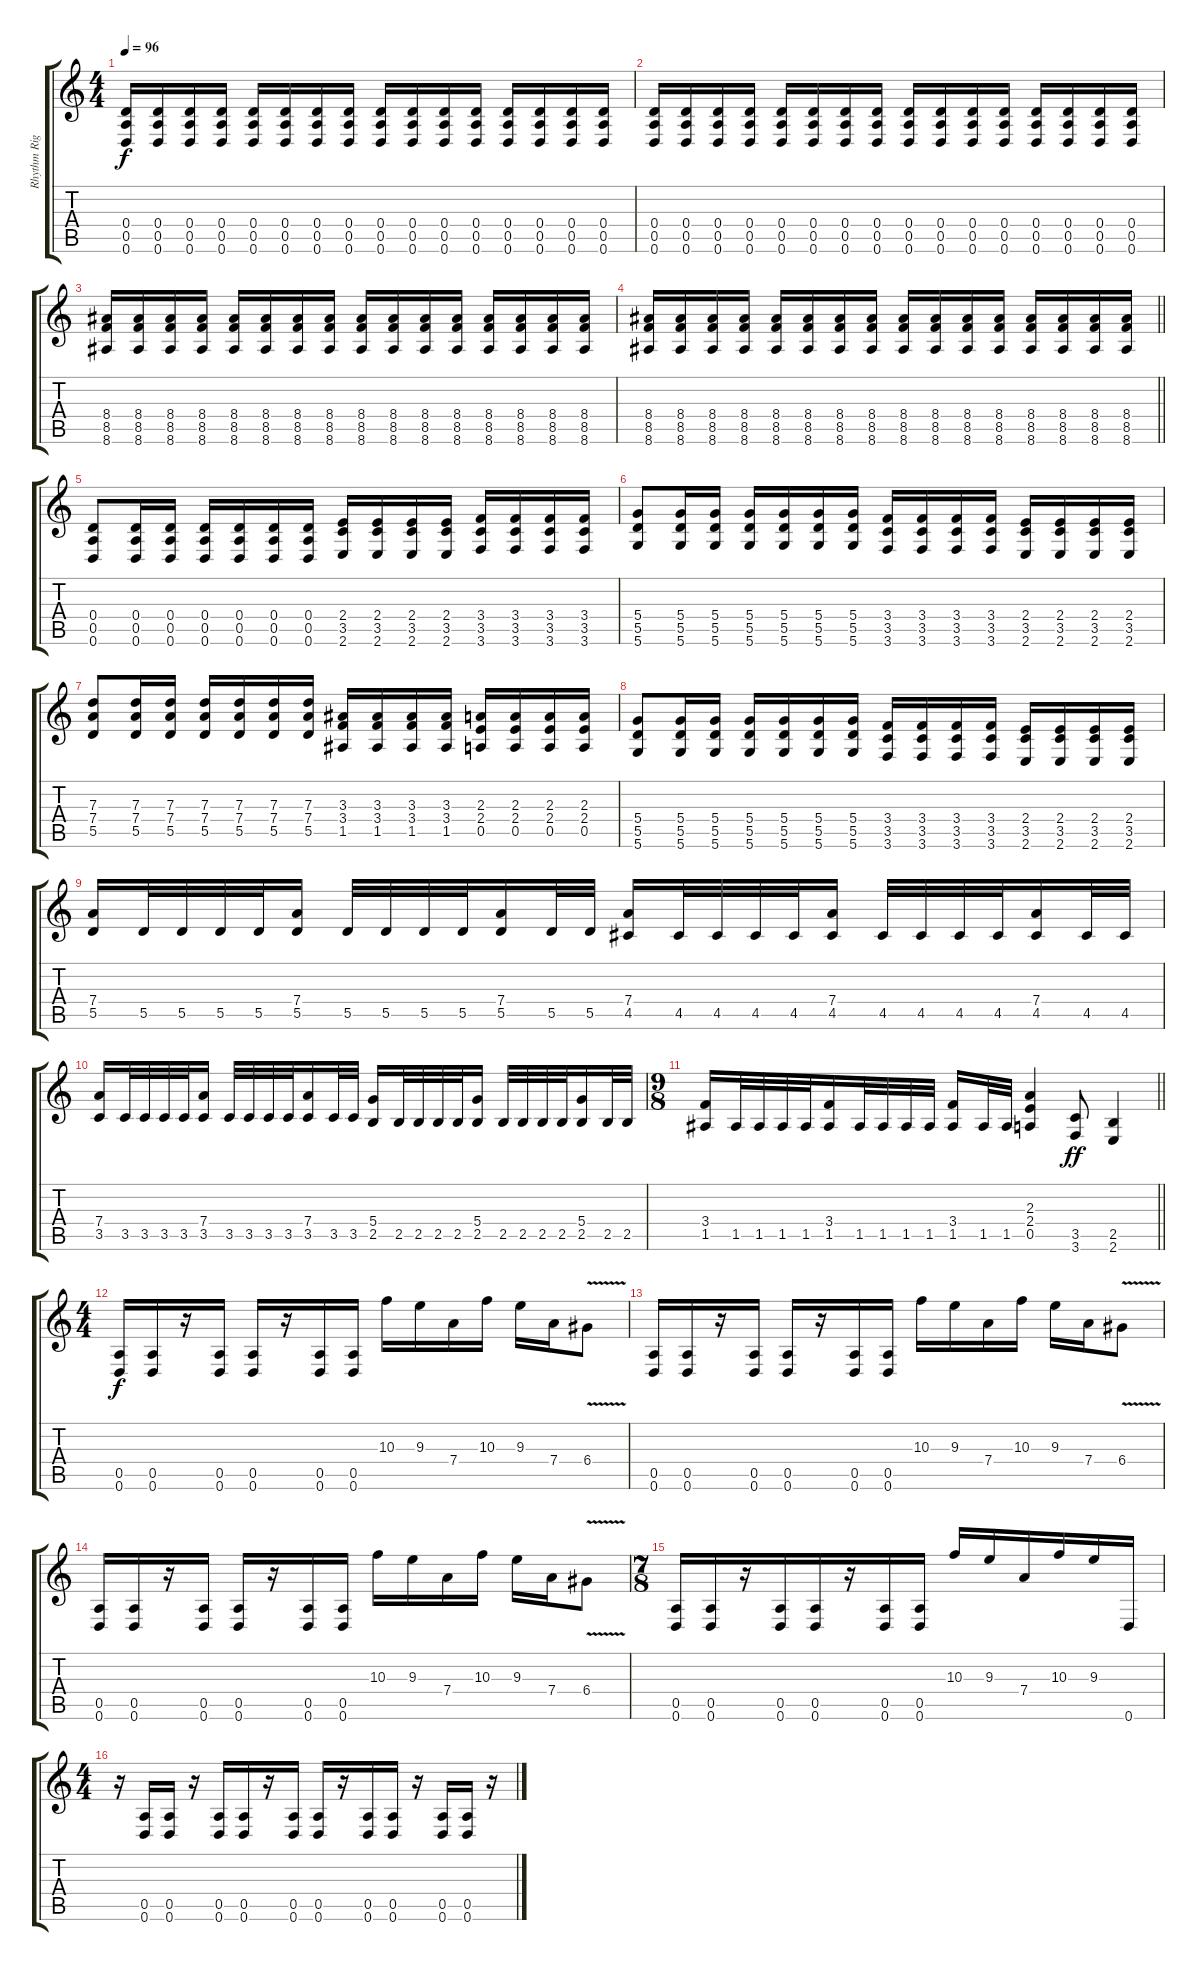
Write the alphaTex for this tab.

\track ("Rhythm Right" "Rhythm Rig") {instrument distortionguitar}
\staff {score tabs}
\tuning (E4 B3 G3 D3 A2 D2) {hide}
\ts (4 4)
\tempo 96
\clef g2
\ks c
(0.4 0.5 0.6).16{dy f} (0.4 0.5 0.6).16 (0.4 0.5 0.6).16 (0.4 0.5 0.6).16 (0.4 0.5 0.6).16 (0.4 0.5 0.6).16 (0.4 0.5 0.6).16 (0.4 0.5 0.6).16 (0.4 0.5 0.6).16 (0.4 0.5 0.6).16 (0.4 0.5 0.6).16 (0.4 0.5 0.6).16 (0.4 0.5 0.6).16 (0.4 0.5 0.6).16 (0.4 0.5 0.6).16 (0.4 0.5 0.6).16 |
(0.4 0.5 0.6).16 (0.4 0.5 0.6).16 (0.4 0.5 0.6).16 (0.4 0.5 0.6).16 (0.4 0.5 0.6).16 (0.4 0.5 0.6).16 (0.4 0.5 0.6).16 (0.4 0.5 0.6).16 (0.4 0.5 0.6).16 (0.4 0.5 0.6).16 (0.4 0.5 0.6).16 (0.4 0.5 0.6).16 (0.4 0.5 0.6).16 (0.4 0.5 0.6).16 (0.4 0.5 0.6).16 (0.4 0.5 0.6).16 |
(8.4 8.5 8.6).16 (8.4 8.5 8.6).16 (8.4 8.5 8.6).16 (8.4 8.5 8.6).16 (8.4 8.5 8.6).16 (8.4 8.5 8.6).16 (8.4 8.5 8.6).16 (8.4 8.5 8.6).16 (8.4 8.5 8.6).16 (8.4 8.5 8.6).16 (8.4 8.5 8.6).16 (8.4 8.5 8.6).16 (8.4 8.5 8.6).16 (8.4 8.5 8.6).16 (8.4 8.5 8.6).16 (8.4 8.5 8.6).16 |
\barLineRight lightlight
(8.4 8.5 8.6).16 (8.4 8.5 8.6).16 (8.4 8.5 8.6).16 (8.4 8.5 8.6).16 (8.4 8.5 8.6).16 (8.4 8.5 8.6).16 (8.4 8.5 8.6).16 (8.4 8.5 8.6).16 (8.4 8.5 8.6).16 (8.4 8.5 8.6).16 (8.4 8.5 8.6).16 (8.4 8.5 8.6).16 (8.4 8.5 8.6).16 (8.4 8.5 8.6).16 (8.4 8.5 8.6).16 (8.4 8.5 8.6).16 |
(0.4 0.5 0.6).8{volume 14 balance 8} (0.4 0.5 0.6).16 (0.4 0.5 0.6).16 (0.4 0.5 0.6).16 (0.4 0.5 0.6).16 (0.4 0.5 0.6).16 (0.4 0.5 0.6).16 (2.4 3.5 2.6).16 (2.4 3.5 2.6).16 (2.4 3.5 2.6).16 (2.4 3.5 2.6).16 (3.4 3.5 3.6).16 (3.4 3.5 3.6).16 (3.4 3.5 3.6).16 (3.4 3.5 3.6).16 |
(5.4 5.5 5.6).8 (5.4 5.5 5.6).16 (5.4 5.5 5.6).16 (5.4 5.5 5.6).16 (5.4 5.5 5.6).16 (5.4 5.5 5.6).16 (5.4 5.5 5.6).16 (3.4 3.5 3.6).16 (3.4 3.5 3.6).16 (3.4 3.5 3.6).16 (3.4 3.5 3.6).16 (2.4 3.5 2.6).16 (2.4 3.5 2.6).16 (2.4 3.5 2.6).16 (2.4 3.5 2.6).16 |
(7.3 7.4 5.5).8 (7.3 7.4 5.5).16 (7.3 7.4 5.5).16 (7.3 7.4 5.5).16 (7.3 7.4 5.5).16 (7.3 7.4 5.5).16 (7.3 7.4 5.5).16 (3.3 3.4 1.5).16 (3.3 3.4 1.5).16 (3.3 3.4 1.5).16 (3.3 3.4 1.5).16 (2.3 2.4 0.5).16 (2.3 2.4 0.5).16 (2.3 2.4 0.5).16 (2.3 2.4 0.5).16 |
(5.4 5.5 5.6).8 (5.4 5.5 5.6).16 (5.4 5.5 5.6).16 (5.4 5.5 5.6).16 (5.4 5.5 5.6).16 (5.4 5.5 5.6).16 (5.4 5.5 5.6).16 (3.4 3.5 3.6).16 (3.4 3.5 3.6).16 (3.4 3.5 3.6).16 (3.4 3.5 3.6).16 (2.4 3.5 2.6).16 (2.4 3.5 2.6).16 (2.4 3.5 2.6).16 (2.4 3.5 2.6).16 |
(7.4 5.5).16 5.5.32 5.5.32 5.5.32 5.5.32 (7.4 5.5).16 5.5.32 5.5.32 5.5.32 5.5.32 (7.4 5.5).16 5.5.32 5.5.32 (7.4 4.5).16 4.5.32 4.5.32 4.5.32 4.5.32 (7.4 4.5).16 4.5.32 4.5.32 4.5.32 4.5.32 (7.4 4.5).16 4.5.32 4.5.32 |
(7.4 3.5).16 3.5.32 3.5.32 3.5.32 3.5.32 (7.4 3.5).16 3.5.32 3.5.32 3.5.32 3.5.32 (7.4 3.5).16 3.5.32 3.5.32 (5.4 2.5).16 2.5.32 2.5.32 2.5.32 2.5.32 (5.4 2.5).16 2.5.32 2.5.32 2.5.32 2.5.32 (5.4 2.5).16 2.5.32 2.5.32 |
\ts (9 8)
\barLineRight lightlight
(3.4 1.5).16 1.5.32 1.5.32 1.5.32 1.5.32 (3.4 1.5).16 1.5.32 1.5.32 1.5.32 1.5.32 (3.4 1.5).16 1.5.32 1.5.32 (2.3 2.4 0.5).4 (3.5 3.6).8{dy ff} (2.5 2.6).4 |
\ts (4 4)
(0.5 0.6).16{dy f} (0.5 0.6).16 r.16 (0.5 0.6).16 (0.5 0.6).16 r.16 (0.5 0.6).16 (0.5 0.6).16 10.3.16 9.3.16 7.4.16 10.3.16 9.3.16 7.4.16 6.4{v}.8 |
(0.5 0.6).16 (0.5 0.6).16 r.16 (0.5 0.6).16 (0.5 0.6).16 r.16 (0.5 0.6).16 (0.5 0.6).16 10.3.16 9.3.16 7.4.16 10.3.16 9.3.16 7.4.16 6.4{v}.8 |
(0.5 0.6).16 (0.5 0.6).16 r.16 (0.5 0.6).16 (0.5 0.6).16 r.16 (0.5 0.6).16 (0.5 0.6).16 10.3.16 9.3.16 7.4.16 10.3.16 9.3.16 7.4.16 6.4{v}.8 |
\ts (7 8)
(0.5 0.6).16 (0.5 0.6).16 r.16 (0.5 0.6).16 (0.5 0.6).16 r.16 (0.5 0.6).16 (0.5 0.6).16 10.3.16 9.3.16 7.4.16 10.3.16 9.3.16 0.6.16 |
\ts (4 4)
r.16 (0.5 0.6).16 (0.5 0.6).16 r.16 (0.5 0.6).16 (0.5 0.6).16 r.16 (0.5 0.6).16 (0.5 0.6).16 r.16 (0.5 0.6).16 (0.5 0.6).16 r.16 (0.5 0.6).16 (0.5 0.6).16 r.16
